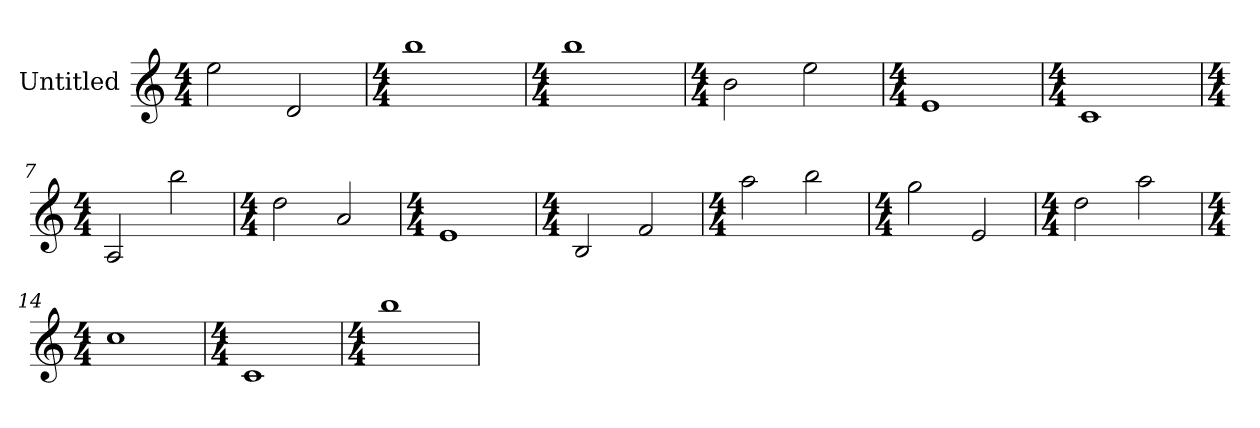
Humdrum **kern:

**kern
*part1
*staff1
*I"Untitled
*k[]
*C:
*M4/4
=1
2ee
2d
=2
*k[]
*C:
*M4/4
1bb
=3
*k[]
*C:
*M4/4
1bb
=4
*k[]
*C:
*M4/4
2b
2ee
=5
*k[]
*C:
*M4/4
1e
=6
*k[]
*C:
*M4/4
1c
=7
*k[]
*C:
*M4/4
2A
2bb
=8
*k[]
*C:
*M4/4
2dd
2a
=9
*k[]
*C:
*M4/4
1e
=10
*k[]
*C:
*M4/4
2B
2f
=11
*k[]
*C:
*M4/4
2aa
2bb
=12
*k[]
*C:
*M4/4
2gg
2e
=13
*k[]
*C:
*M4/4
2dd
2aa
=14
*k[]
*C:
*M4/4
1cc
=15
*k[]
*C:
*M4/4
1c
=16
*k[]
*C:
*M4/4
1bb
=
*-
